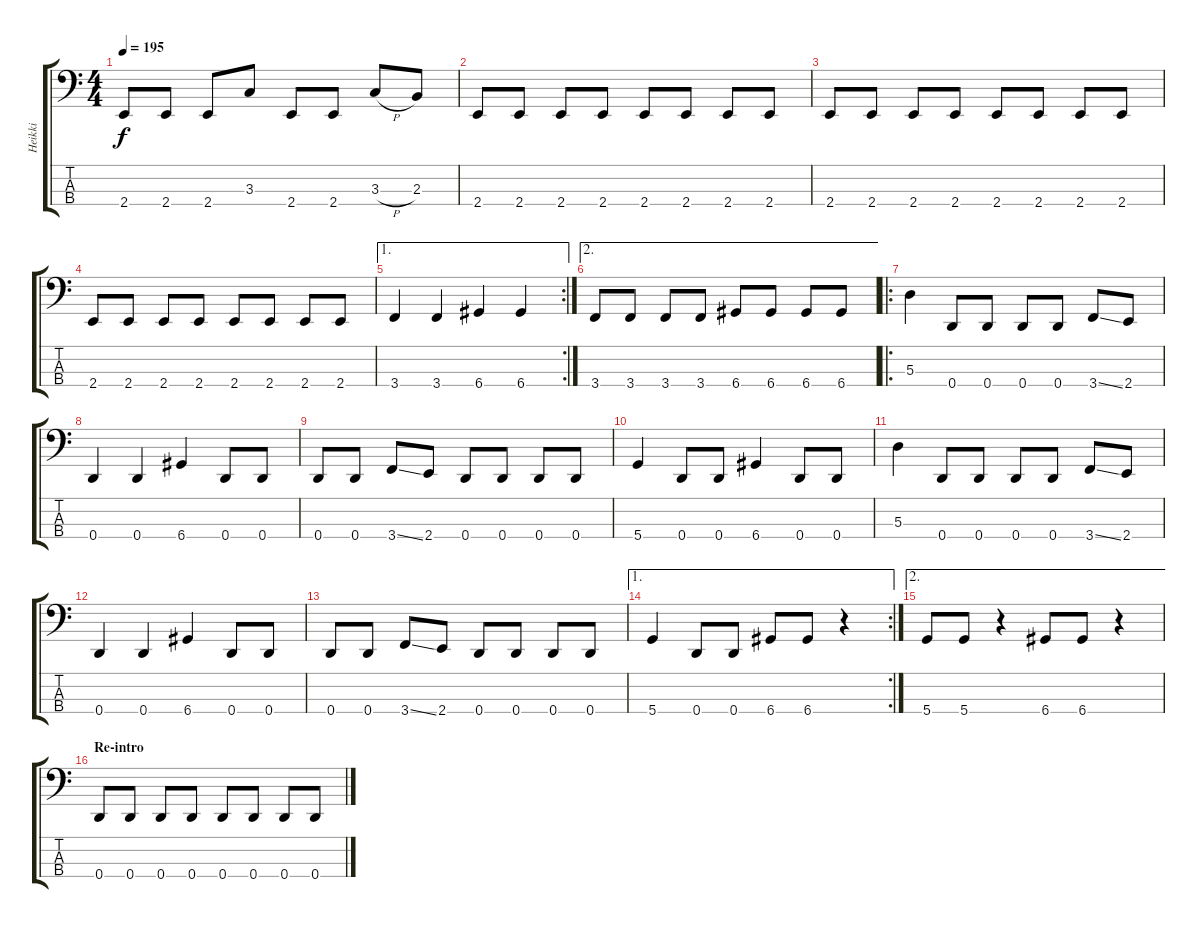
\track ("Heikki" "Heikki") {instrument electricbassfinger}
\staff {score tabs}
\tuning (G2 D2 A1 D1) {hide}
\ts (4 4)
\tempo 195
\clef f4
\ks c
2.4.8{dy f} 2.4.8 2.4.8 3.3.8 2.4.8 2.4.8 3.3{h}.8 2.3.8 |
2.4.8 2.4.8 2.4.8 2.4.8 2.4.8 2.4.8 2.4.8 2.4.8 |
2.4.8 2.4.8 2.4.8 2.4.8 2.4.8 2.4.8 2.4.8 2.4.8 |
2.4.8 2.4.8 2.4.8 2.4.8 2.4.8 2.4.8 2.4.8 2.4.8 |
\ae 1
\rc 2
3.4.4 3.4.4 6.4.4 6.4.4 |
\ae 2
3.4.8 3.4.8 3.4.8 3.4.8 6.4.8 6.4.8 6.4.8 6.4.8 |
\ro
5.3.4 0.4.8 0.4.8 0.4.8 0.4.8 3.4{ss}.8 2.4.8 |
0.4.4 0.4.4 6.4.4 0.4.8 0.4.8 |
0.4.8 0.4.8 3.4{ss}.8 2.4.8 0.4.8 0.4.8 0.4.8 0.4.8 |
5.4.4 0.4.8 0.4.8 6.4.4 0.4.8 0.4.8 |
5.3.4 0.4.8 0.4.8 0.4.8 0.4.8 3.4{ss}.8 2.4.8 |
0.4.4 0.4.4 6.4.4 0.4.8 0.4.8 |
0.4.8 0.4.8 3.4{ss}.8 2.4.8 0.4.8 0.4.8 0.4.8 0.4.8 |
\ae 1
\rc 2
5.4.4 0.4.8 0.4.8 6.4.8 6.4.8 r.4 |
\ae 2
5.4.8 5.4.8 r.4 6.4.8 6.4.8 r.4 |
\section ("" "Re-intro")
0.4.8 0.4.8 0.4.8 0.4.8 0.4.8 0.4.8 0.4.8 0.4.8
